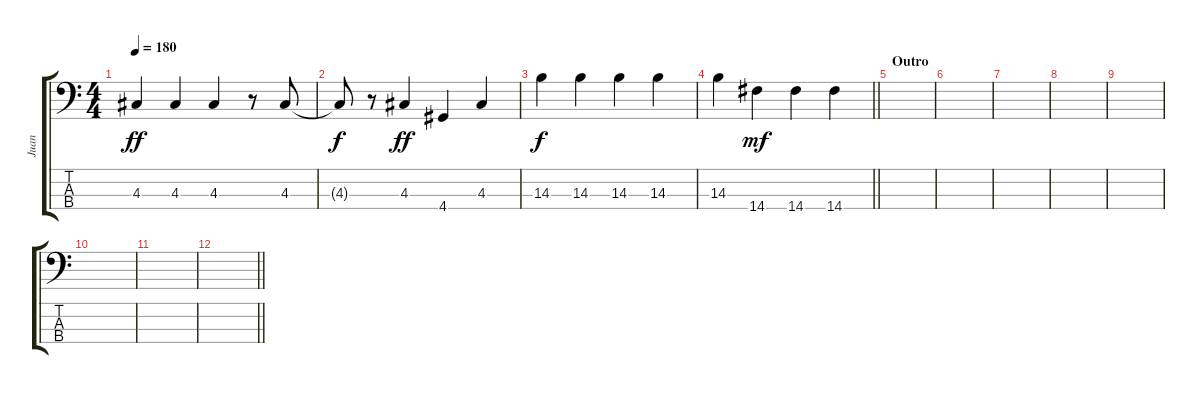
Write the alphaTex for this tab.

\track ("Juan" "Juan") {instrument electricbassfinger}
\staff {score tabs}
\tuning (G2 D2 A1 E1) {hide}
\ts (4 4)
\tempo 180
\clef f4
\ks c
4.3.4{dy ff} 4.3.4 4.3.4 r.8 4.3.8 |
4.3{t}.8{dy f} r.8 4.3.4{dy ff} 4.4.4 4.3.4 |
14.3.4{dy f} 14.3.4 14.3.4 14.3.4 |
\barLineRight lightlight
14.3.4 14.4.4{dy mf} 14.4.4 14.4.4 |
\section ("" "Outro")
|
|
|
|
|
|
|
\barLineRight lightlight
